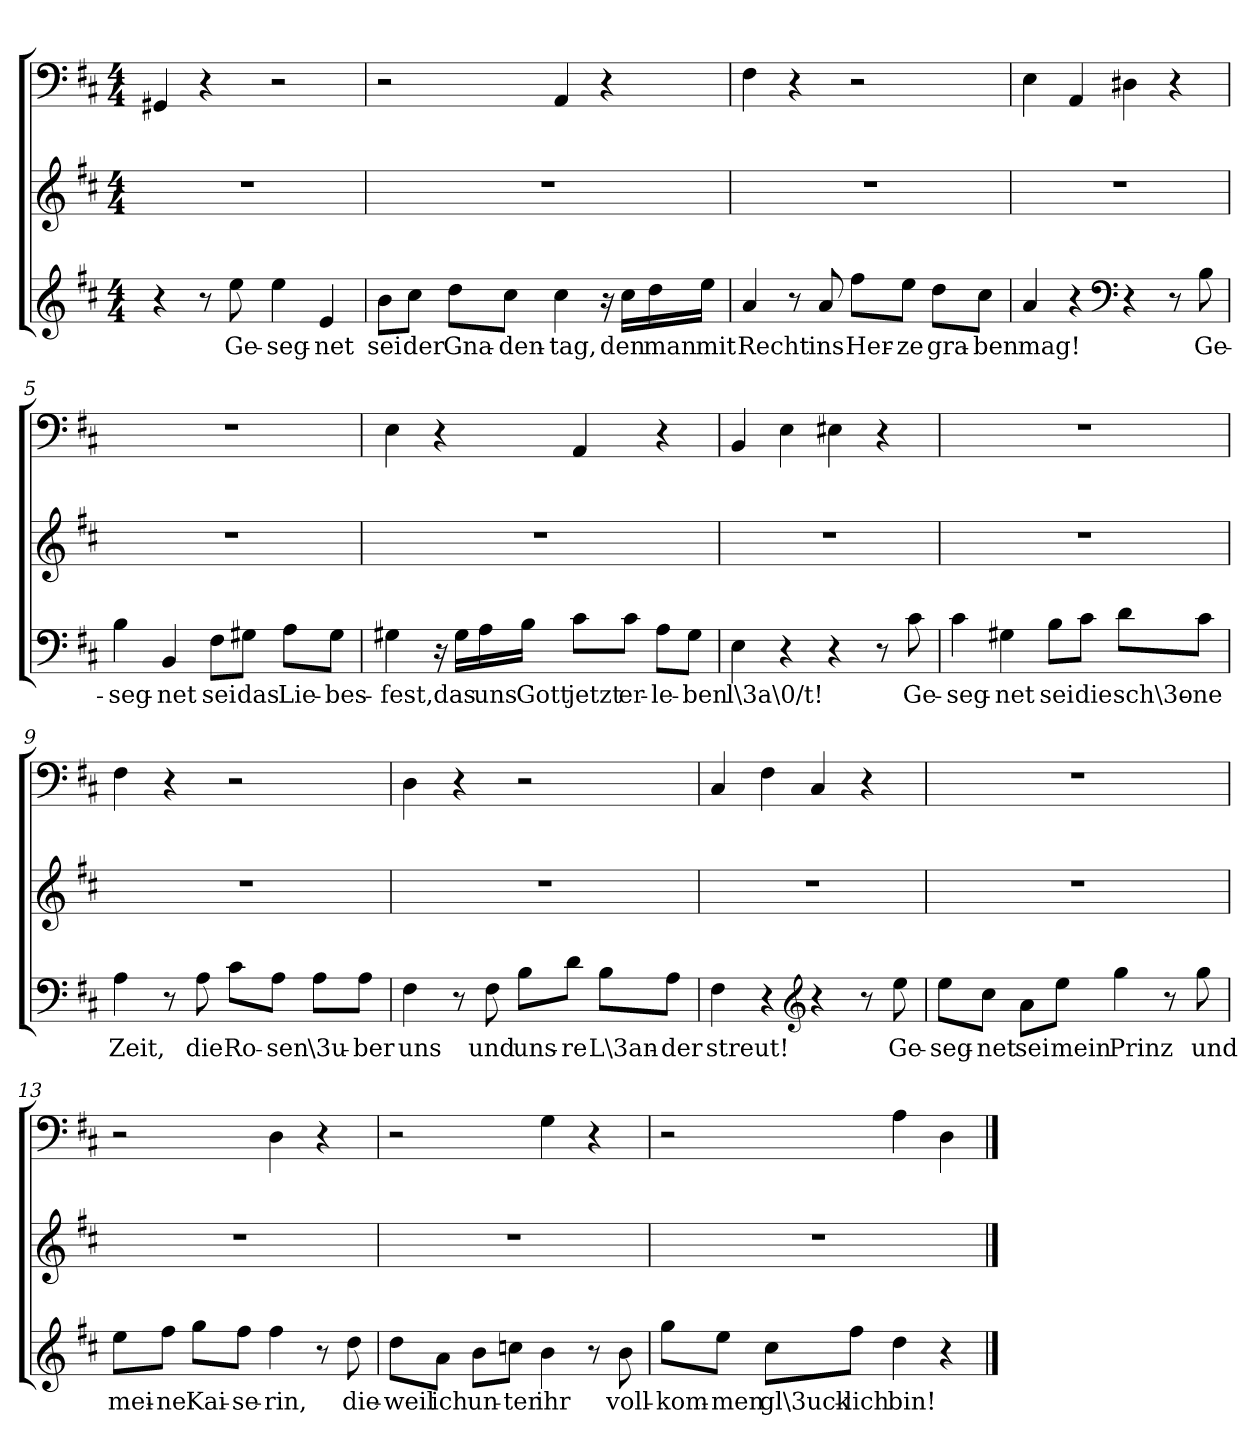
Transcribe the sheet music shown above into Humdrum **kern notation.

**kern	**text	**kern	**kern
*part3	*part3	*part2	*part1
*staff3	*staff3	*staff2	*staff1
*clefG2	*	*clefG2	*clefF4
*k[f#c#]	*	*k[f#c#]	*k[f#c#]
*D:	*	*D:	*D:
*M4/4	*	*M4/4	*M4/4
=1	=1	=1	=1
4r	.	1r	4GG#X/
8r	.	.	4r
8ee\	Ge-	.	.
4ee\	-seg-	.	2r
4e/	-net	.	.
=2	=2	=2	=2
8b\L	sei	1r	2r
8cc#\J	der	.	.
8dd\L	Gna-	.	.
8cc#\J	-den-	.	.
4cc#\	-tag,	.	4AA/
16r	.	.	4r
16cc#\LL	den	.	.
16dd\	man	.	.
16ee\JJ	mit	.	.
=3	=3	=3	=3
4a/	Recht	1r	4F#\
8r	.	.	4r
8a/	ins	.	.
8ff#\L	Her-	.	2r
8ee\J	-ze	.	.
8dd\L	gra-	.	.
8cc#\J	-ben	.	.
=4	=4	=4	=4
4a/	mag!	1r	4E\
4r	.	.	4AA/
*clefF4	*	*	*
4r	.	.	4D#X\
8r	.	.	4r
8B\	Ge-	.	.
=5	=5	=5	=5
4B\	-seg-	1r	1r
4BB/	-net	.	.
8F#\L	sei	.	.
8G#X\J	das	.	.
8A\L	Lie-	.	.
8G#\J	-bes-	.	.
=6	=6	=6	=6
4G#X\	-fest,	1r	4E\
16r	.	.	4r
16G#\LL	das	.	.
16A\	uns	.	.
16B\JJ	Gott	.	.
8c#\L	jetzt	.	4AA/
8c#\J	er-	.	.
8A\L	-le-	.	4r
8G#\J	-ben	.	.
=7	=7	=7	=7
4E\	l\3a\0/t!	1r	4BB/
4r	.	.	4E\
4r	.	.	4E#X\
8r	.	.	4r
8c#\	Ge-	.	.
=8	=8	=8	=8
4c#\	-seg-	1r	1r
4G#X\	-net	.	.
8B\L	sei	.	.
8c#\J	die	.	.
8d\L	sch\3o-	.	.
8c#\J	-ne	.	.
=9	=9	=9	=9
4A\	Zeit,	1r	4F#\
8r	.	.	4r
8A\	die	.	.
8c#\L	Ro-	.	2r
8A\J	-sen	.	.
8A\L	\3u-	.	.
8A\J	-ber	.	.
=10	=10	=10	=10
4F#\	uns	1r	4D\
8r	.	.	4r
8F#\	und	.	.
8B\L	uns-	.	2r
8d\J	-re	.	.
8B\L	L\3an-	.	.
8A\J	-der	.	.
=11	=11	=11	=11
4F#\	streut!	1r	4C#/
4r	.	.	4F#\
*clefG2	*	*	*
4r	.	.	4C#/
8r	.	.	4r
8ee\	Ge-	.	.
=12	=12	=12	=12
8ee\L	-seg-	1r	1r
8cc#\J	-net	.	.
8a\L	sei	.	.
8ee\J	mein	.	.
4gg\	Prinz	.	.
8r	.	.	.
8gg\	und	.	.
=13	=13	=13	=13
8ee\L	mei-	1r	2r
8ff#\J	-ne	.	.
8gg\L	Kai-	.	.
8ff#\J	-se-	.	.
4ff#\	-rin,	.	4D\
8r	.	.	4r
8dd\	die-	.	.
=14	=14	=14	=14
8dd\L	-weil	1r	2r
8a\J	ich	.	.
8b\L	un-	.	.
8ccn\J	-ter	.	.
4b\	ihr	.	4G\
8r	.	.	4r
8b\	voll-	.	.
=15	=15	=15	=15
8gg\L	-kom-	1r	2r
8ee\J	-men	.	.
8cc#\L	gl\3uck-	.	.
8ff#\J	-lich	.	.
4dd\	bin!	.	4A\
4r	.	.	4D\
==	==	==	==
*-	*-	*-	*-
